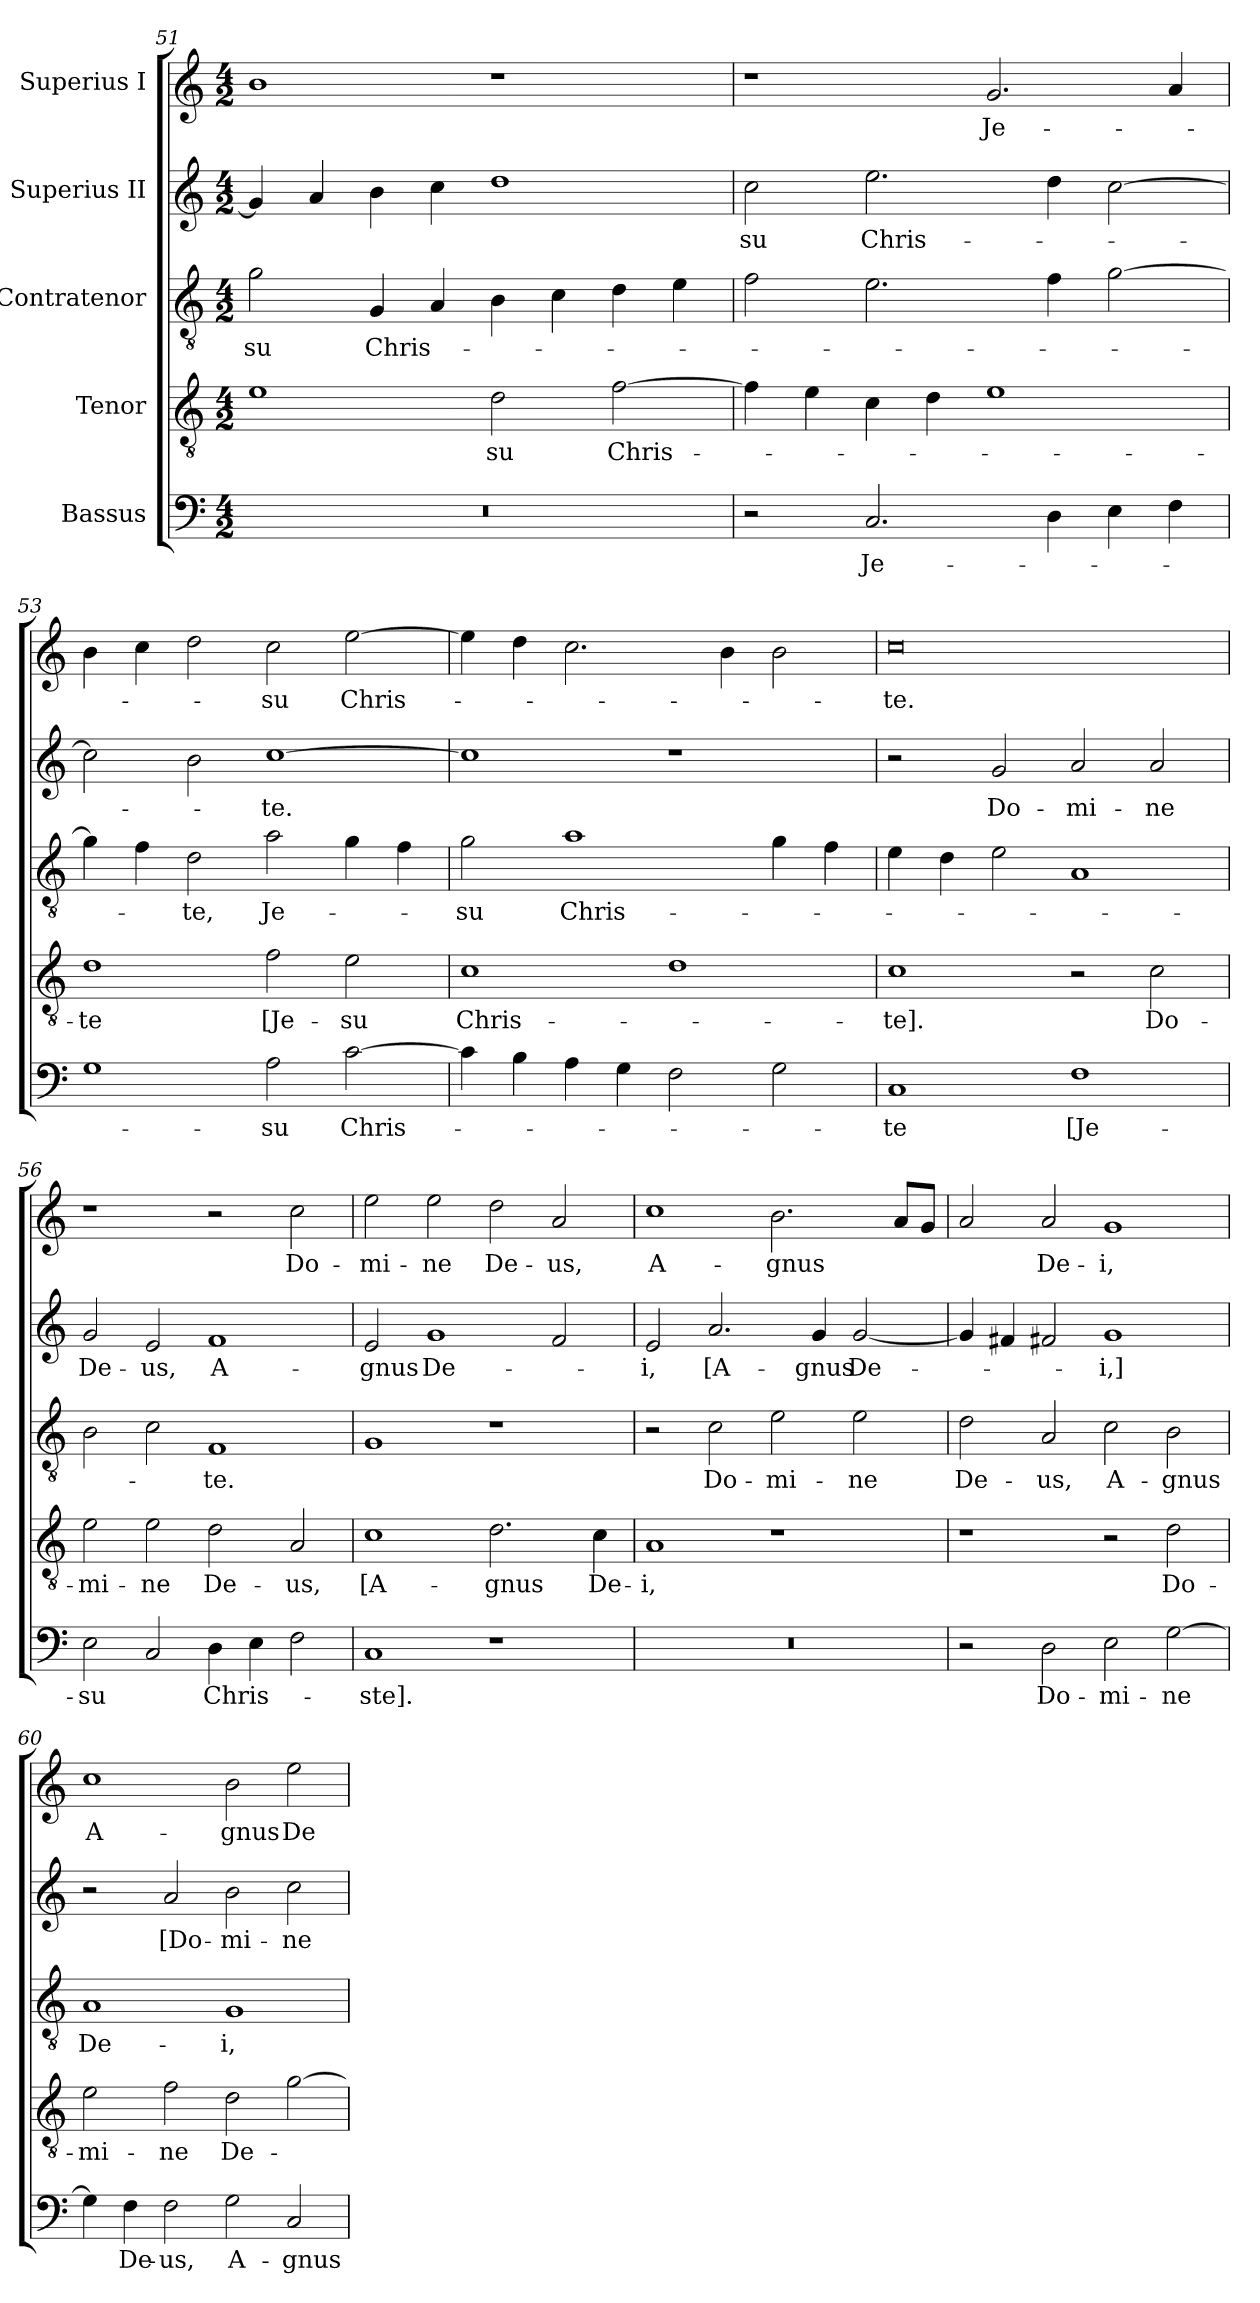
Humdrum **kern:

**kern	**text	**kern	**text	**kern	**text	**kern	**text	**kern	**text
*part5	*part5	*part4	*part4	*part3	*part3	*part2	*part2	*part1	*part1
*staff5	*staff5	*staff4	*staff4	*staff3	*staff3	*staff2	*staff2	*staff1	*staff1
*I"Bassus	*	*I"Tenor	*	*I"Contratenor	*	*I"Superius II	*	*I"Superius I	*
*clefF4	*	*clefGv2	*	*clefGv2	*	*clefG2	*	*clefG2	*
*k[]	*	*k[]	*	*k[]	*	*k[]	*	*k[]	*
*M4/2	*	*M4/2	*	*M4/2	*	*M4/2	*	*M4/2	*
=51	=51	=51	=51	=51	=51	=51	=51	=51	=51
0r	.	1e\	.	2g\	-su	4g/]	.	1b\	.
.	.	.	.	.	.	4a/	.	.	.
.	.	.	.	4G/	Chris-	4b\	.	.	.
.	.	.	.	4A/	.	4cc\	.	.	.
.	.	2d\	-su	4B\	.	1dd\	.	1r	.
.	.	.	.	4c\	.	.	.	.	.
.	.	[2f\	Chris-	4d\	.	.	.	.	.
.	.	.	.	4e\	.	.	.	.	.
=52	=52	=52	=52	=52	=52	=52	=52	=52	=52
2r	.	4f\]	.	2f\	.	2cc\	-su	1r	.
.	.	4e\	.	.	.	.	.	.	.
2.C/	Je-	4c\	.	2.e\	.	2.ee\	Chris-	.	.
.	.	4d\	.	.	.	.	.	.	.
.	.	1e\	.	.	.	.	.	2.g/	Je-
4D\	.	.	.	4f\	.	4dd\	.	.	.
4E\	.	.	.	[2g\	.	[2cc\	.	.	.
4F\	.	.	.	.	.	.	.	4a/	.
=53	=53	=53	=53	=53	=53	=53	=53	=53	=53
1G\	.	1d\	-te	4g\]	.	2cc\]	.	4b\	.
.	.	.	.	4f\	.	.	.	4cc\	.
.	.	.	.	2d\	-te,	2b\	.	2dd\	.
2A\	-su	2f\	[Je-	2a\	Je-	[1cc\	-te.	2cc\	-su
[2c\	Chris-	2e\	-su	4g\	.	.	.	[2ee\	Chris-
.	.	.	.	4f\	.	.	.	.	.
=54	=54	=54	=54	=54	=54	=54	=54	=54	=54
4c\]	.	1c\	Chris-	2g\	-su	1cc\]	.	4ee\]	.
4B\	.	.	.	.	.	.	.	4dd\	.
4A\	.	.	.	1a\	Chris-	.	.	2.cc\	.
4G\	.	.	.	.	.	.	.	.	.
2F\	.	1d\	.	.	.	1r	.	.	.
.	.	.	.	.	.	.	.	4b\	.
2G\	.	.	.	4g\	.	.	.	2b\	.
.	.	.	.	4f\	.	.	.	.	.
=55	=55	=55	=55	=55	=55	=55	=55	=55	=55
1C/	-te	1c\	-te].	4e\	.	2r	.	0cc\	-te.
.	.	.	.	4d\	.	.	.	.	.
.	.	.	.	2e\	.	2g/	Do-	.	.
1F\	[Je-	2r	.	1A/	.	2a/	-mi-	.	.
.	.	2c\	Do-	.	.	2a/	-ne	.	.
=56	=56	=56	=56	=56	=56	=56	=56	=56	=56
2E\	-su	2e\	-mi-	2B\	.	2g/	De-	1r	.
2C/	.	2e\	-ne	2c\	.	2e/	-us,	.	.
4D\	Chris-	2d\	De-	1F/	-te.	1f/	A-	2r	.
4E\	.	.	.	.	.	.	.	.	.
2F\	.	2A/	-us,	.	.	.	.	2cc\	Do-
=57	=57	=57	=57	=57	=57	=57	=57	=57	=57
1C/	-ste].	1c\	[A-	1G/	.	2e/	-gnus	2ee\	-mi-
.	.	.	.	.	.	1g/	De-	2ee\	-ne
1r	.	2.d\	-gnus	1r	.	.	.	2dd\	De-
.	.	.	.	.	.	2f/	.	2a/	-us,
.	.	4c\	De-	.	.	.	.	.	.
=58	=58	=58	=58	=58	=58	=58	=58	=58	=58
0r	.	1A/	-i,	2r	.	2e/	-i,	1cc\	A-
.	.	.	.	2c\	Do-	2.a/	[A-	.	.
.	.	1r	.	2e\	-mi-	.	.	2.b\	-gnus
.	.	.	.	.	.	4g/	-gnus	.	.
.	.	.	.	2e\	-ne	[2g/	De-	.	.
.	.	.	.	.	.	.	.	8a/L	.
.	.	.	.	.	.	.	.	8g/J	.
=59	=59	=59	=59	=59	=59	=59	=59	=59	=59
2r	.	1r	.	2d\	De-	4g/]	.	2a/	.
.	.	.	.	.	.	4f#X/	.	.	.
2D\	Do-	.	.	2A/	-us,	2f#X/	.	2a/	De-
2E\	-mi-	2r	.	2c\	A-	1g/	-i,]	1g/	-i,
[2G\	-ne	2d\	Do-	2B\	-gnus	.	.	.	.
=60	=60	=60	=60	=60	=60	=60	=60	=60	=60
4G\]	.	2e\	-mi-	1A/	De-	2r	.	1cc\	A-
4F\	De-	.	.	.	.	.	.	.	.
2F\	-us,	2f\	-ne	.	.	2a/	[Do-	.	.
2G\	A-	2d\	De-	1G/	-i,	2b\	-mi-	2b\	-gnus
2C/	-gnus	[2g\	.	.	.	2cc\	-ne	2ee\	De-
=	=	=	=	=	=	=	=	=	=
*-	*-	*-	*-	*-	*-	*-	*-	*-	*-
